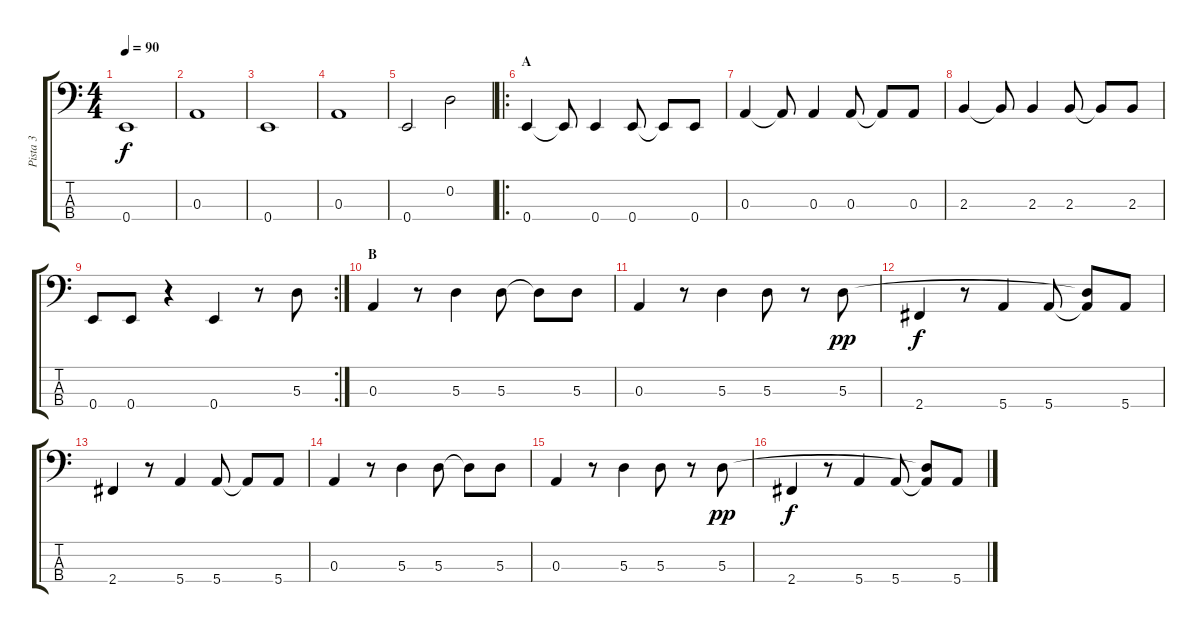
\track ("Pista 3" "Pista 3") {instrument fretlessbass}
\staff {score tabs}
\tuning (G2 D2 A1 E1) {hide}
\ts (4 4)
\tempo 90
\clef f4
\ks c
0.4.1{dy f instrument fretlessbass} |
0.3.1 |
0.4.1 |
0.3.1 |
0.4.2 0.2.2 |
\ro
\section ("" "A")
0.4.4 0.4{t}.8 0.4.4 0.4.8 0.4{t}.8 0.4.8 |
0.3.4 0.3{t}.8 0.3.4 0.3.8 0.3{t}.8 0.3.8 |
2.3.4 2.3{t}.8 2.3.4 2.3.8 2.3{t}.8 2.3.8 |
\rc 2
0.4.8 0.4.8 r.4 0.4.4 r.8 5.3.8 |
\section ("" "B")
0.3.4 r.8 5.3.4 5.3.8 5.3{t}.8 5.3.8 |
0.3.4 r.8 5.3.4 5.3.8 r.8 5.3.8{dy pp} |
2.4.4{dy f} r.8 5.4.4 5.4.8 (5.3{t} 5.4{t}).8 5.4.8 |
2.4.4 r.8 5.4.4 5.4.8 5.4{t}.8 5.4.8 |
0.3.4 r.8 5.3.4 5.3.8 5.3{t}.8 5.3.8 |
0.3.4 r.8 5.3.4 5.3.8 r.8 5.3.8{dy pp} |
2.4.4{dy f} r.8 5.4.4 5.4.8 (5.3{t} 5.4{t}).8 5.4.8
